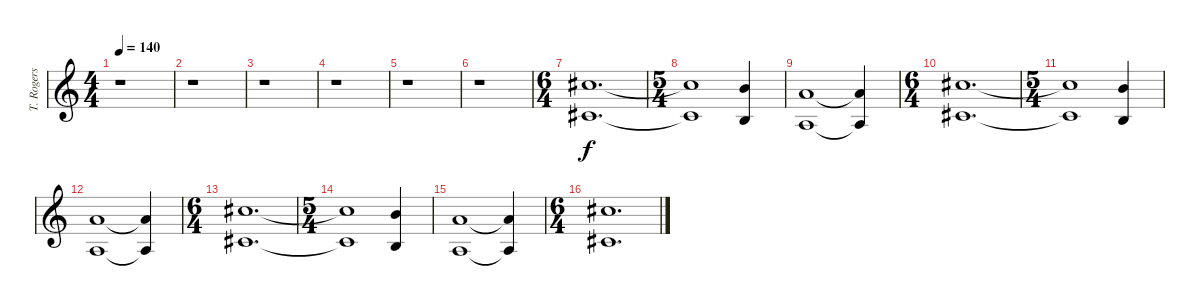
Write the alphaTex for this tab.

\track ("T. Rogers Keys" "T. Rogers ") {instrument lead2sawtooth}
\staff {score}
\tuning (Db4 Ab3 E3 B2 Gb2 Db2) {hide}
\ts (4 4)
\tempo 140
\clef g2
\ks c
r.1{dy ff} |
r.1 |
r.1 |
r.1 |
r.1 |
r.1 |
\ts (6 4)
(12.1 9.3).1{d dy f volume 13 instrument synthstrings2} |
\ts (5 4)
(12.1{t} 9.3{t}).1 (10.1 7.3).4 |
(8.1 5.3).1 (8.1{t} 5.3{t}).4 |
\ts (6 4)
(12.1 9.3).1{d} |
\ts (5 4)
(12.1{t} 9.3{t}).1 (10.1 7.3).4 |
(8.1 5.3).1 (8.1{t} 5.3{t}).4 |
\ts (6 4)
(12.1 9.3).1{d} |
\ts (5 4)
(12.1{t} 9.3{t}).1 (10.1 7.3).4 |
(8.1 5.3).1 (8.1{t} 5.3{t}).4 |
\ts (6 4)
(12.1 9.3).1{d}
